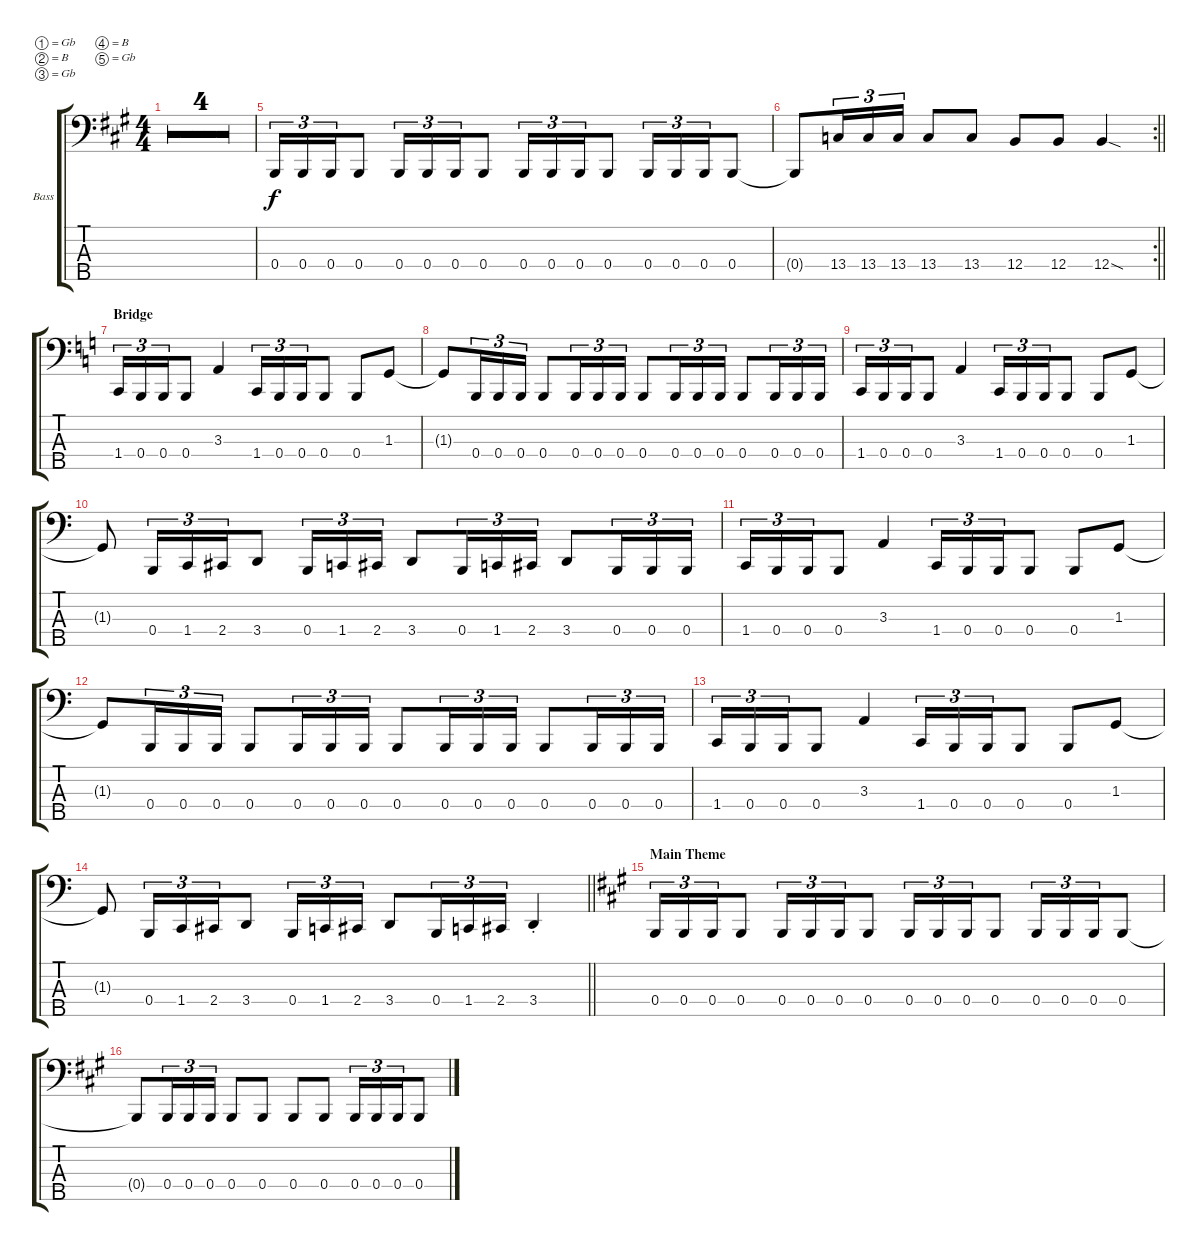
\defaultSystemsLayout 4
\bracketExtendMode groupsimilarinstruments
\firstSystemTrackNameOrientation horizontal
\otherSystemsTrackNameOrientation horizontal
\track ("Bass" "Bass") {multiBarRest instrument electricbassfinger}
\staff {score tabs}
\tuning (Gb2 B1 Gb1 B0 Gb0)
\ts (4 4)
\tempo 110
\clef f4
\simile firstofdouble
\ks f#minor
|
\simile secondofdouble
|
\simile firstofdouble
|
\simile secondofdouble
|
0.4.16{tu (3 2)} 0.4.16{tu (3 2)} 0.4.16{tu (3 2) beam merge} 0.4.8 0.4.16{tu (3 2)} 0.4.16{tu (3 2)} 0.4.16{tu (3 2) beam merge} 0.4.8 0.4.16{tu (3 2)} 0.4.16{tu (3 2)} 0.4.16{tu (3 2) beam merge} 0.4.8 0.4.16{tu (3 2)} 0.4.16{tu (3 2)} 0.4.16{tu (3 2) beam merge} 0.4.8 |
\rc 2
\barLineRight lightlight
0.4{t}.8{beam merge} 13.4.16{tu (3 2)} 13.4.16{tu (3 2)} 13.4.16{tu (3 2)} 13.4.8 13.4.8 12.4.8 12.4.8 12.4{sod}.4 |
\section ("" "Bridge")
\ks aminor
1.4.16{tu (3 2)} 0.4.16{tu (3 2)} 0.4.16{tu (3 2) beam merge} 0.4.8 3.3.4 1.4.16{tu (3 2)} 0.4.16{tu (3 2)} 0.4.16{tu (3 2) beam merge} 0.4.8 0.4.8 1.3.8 |
1.3{t}.8{beam merge} 0.4.16{tu (3 2)} 0.4.16{tu (3 2)} 0.4.16{tu (3 2)} 0.4.8{beam merge} 0.4.16{tu (3 2)} 0.4.16{tu (3 2)} 0.4.16{tu (3 2)} 0.4.8{beam merge} 0.4.16{tu (3 2)} 0.4.16{tu (3 2)} 0.4.16{tu (3 2)} 0.4.8{beam merge} 0.4.16{tu (3 2)} 0.4.16{tu (3 2)} 0.4.16{tu (3 2)} |
1.4.16{tu (3 2)} 0.4.16{tu (3 2)} 0.4.16{tu (3 2) beam merge} 0.4.8 3.3.4 1.4.16{tu (3 2)} 0.4.16{tu (3 2)} 0.4.16{tu (3 2) beam merge} 0.4.8 0.4.8 1.3.8 |
1.3{t}.8 0.4.16{tu (3 2)} 1.4.16{tu (3 2)} 2.4.16{tu (3 2) beam merge} 3.4.8 0.4.16{tu (3 2)} 1.4.16{tu (3 2)} 2.4.16{tu (3 2)} 3.4.8{beam merge} 0.4.16{tu (3 2)} 1.4.16{tu (3 2)} 2.4.16{tu (3 2)} 3.4.8{beam merge} 0.4.16{tu (3 2)} 0.4.16{tu (3 2)} 0.4.16{tu (3 2)} |
1.4.16{tu (3 2)} 0.4.16{tu (3 2)} 0.4.16{tu (3 2) beam merge} 0.4.8 3.3.4 1.4.16{tu (3 2)} 0.4.16{tu (3 2)} 0.4.16{tu (3 2) beam merge} 0.4.8 0.4.8 1.3.8 |
1.3{t}.8{beam merge} 0.4.16{tu (3 2)} 0.4.16{tu (3 2)} 0.4.16{tu (3 2)} 0.4.8{beam merge} 0.4.16{tu (3 2)} 0.4.16{tu (3 2)} 0.4.16{tu (3 2)} 0.4.8{beam merge} 0.4.16{tu (3 2)} 0.4.16{tu (3 2)} 0.4.16{tu (3 2)} 0.4.8{beam merge} 0.4.16{tu (3 2)} 0.4.16{tu (3 2)} 0.4.16{tu (3 2)} |
1.4.16{tu (3 2)} 0.4.16{tu (3 2)} 0.4.16{tu (3 2) beam merge} 0.4.8 3.3.4 1.4.16{tu (3 2)} 0.4.16{tu (3 2)} 0.4.16{tu (3 2) beam merge} 0.4.8 0.4.8 1.3.8 |
\barLineRight lightlight
1.3{t}.8 0.4.16{tu (3 2)} 1.4.16{tu (3 2)} 2.4.16{tu (3 2) beam merge} 3.4.8 0.4.16{tu (3 2)} 1.4.16{tu (3 2)} 2.4.16{tu (3 2)} 3.4.8{beam merge} 0.4.16{tu (3 2)} 1.4.16{tu (3 2)} 2.4.16{tu (3 2)} 3.4{st}.4 |
\section ("" "Main Theme")
\ks a
0.4.16{tu (3 2)} 0.4.16{tu (3 2)} 0.4.16{tu (3 2) beam merge} 0.4.8 0.4.16{tu (3 2)} 0.4.16{tu (3 2)} 0.4.16{tu (3 2) beam merge} 0.4.8 0.4.16{tu (3 2)} 0.4.16{tu (3 2)} 0.4.16{tu (3 2) beam merge} 0.4.8 0.4.16{tu (3 2)} 0.4.16{tu (3 2)} 0.4.16{tu (3 2) beam merge} 0.4.8 |
0.4{t}.8{beam merge} 0.4.16{tu (3 2)} 0.4.16{tu (3 2)} 0.4.16{tu (3 2)} 0.4.8 0.4.8 0.4.8 0.4.8 0.4.16{tu (3 2)} 0.4.16{tu (3 2)} 0.4.16{tu (3 2) beam merge} 0.4.8
